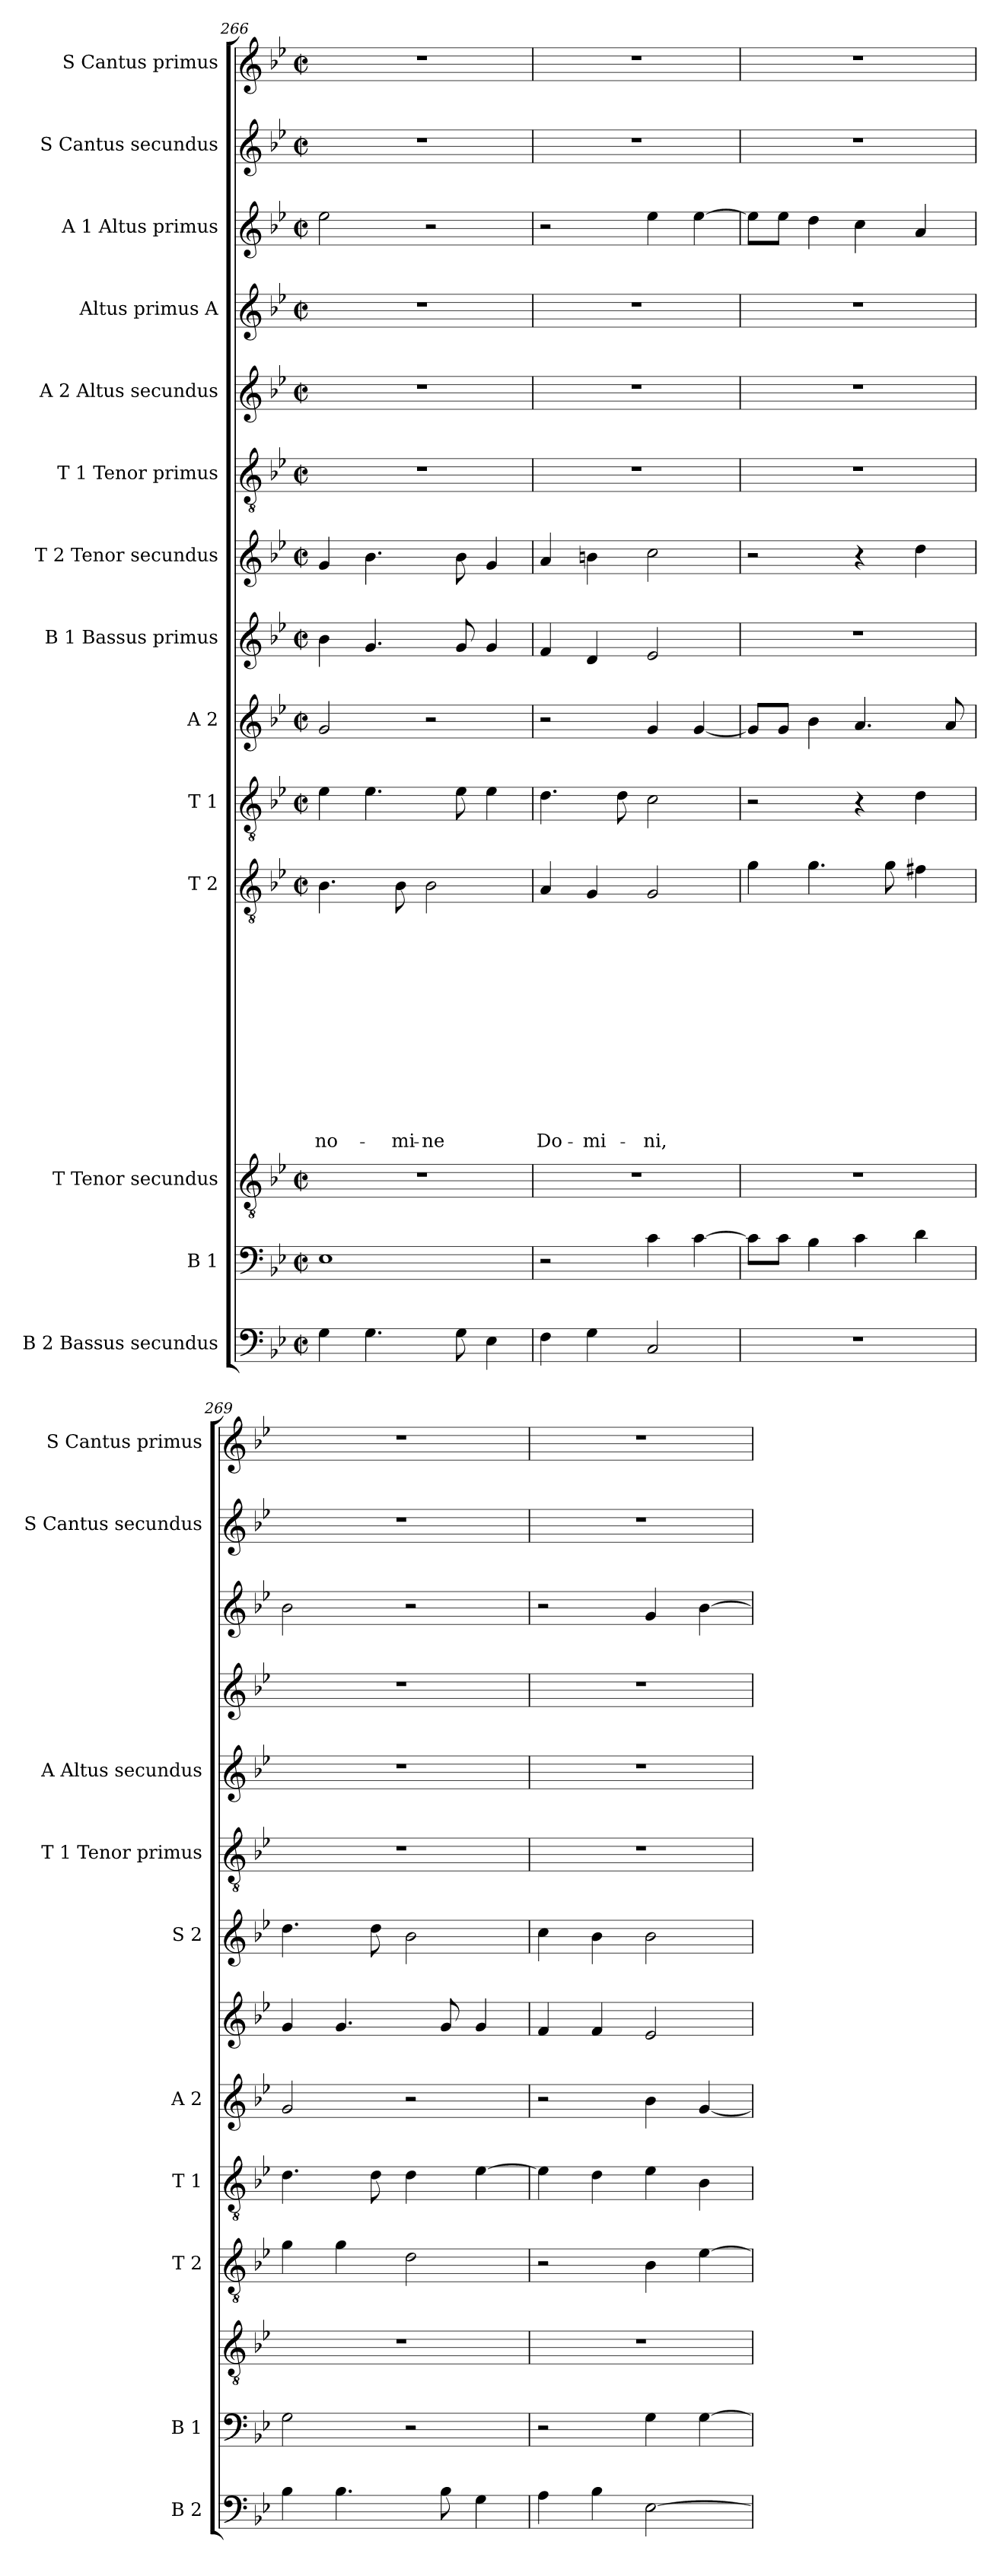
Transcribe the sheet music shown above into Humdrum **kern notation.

**kern	**kern	**kern	**kern	**text	**text	**text	**text	**text	**text	**text	**text	**text	**text	**text	**text	**text	**kern	**kern	**kern	**kern	**kern	**kern	**kern	**kern	**kern	**kern
*part14	*part13	*part12	*part11	*part11	*part11	*part11	*part11	*part11	*part11	*part11	*part11	*part11	*part11	*part11	*part11	*part11	*part10	*part9	*part8	*part7	*part6	*part5	*part4	*part3	*part2	*part1
*staff14	*staff13	*staff12	*staff11	*staff11	*staff11	*staff11	*staff11	*staff11	*staff11	*staff11	*staff11	*staff11	*staff11	*staff11	*staff11	*staff11	*staff10	*staff9	*staff8	*staff7	*staff6	*staff5	*staff4	*staff3	*staff2	*staff1
*I"B 2 Bassus secundus	*I"B 1	*I"T Tenor secundus	*I"T 2	*	*	*	*	*	*	*	*	*	*	*	*	*	*I"T 1	*I"A 2	*I"B 1 Bassus primus	*I"T 2 Tenor secundus	*I"T 1 Tenor primus	*I"A 2 Altus secundus	*I"Altus primus A	*I"A 1 Altus primus	*I"S Cantus secundus	*I"S Cantus primus
*I'B 2	*I'B 1	*	*I'T 2	*	*	*	*	*	*	*	*	*	*	*	*	*	*I'T 1	*I'A 2	*	*I'S 2	*I'T 1 Tenor primus	*I'A Altus secundus	*	*	*I'S Cantus secundus	*I'S Cantus primus
*clefF4	*clefF4	*clefGv2	*clefGv2	*	*	*	*	*	*	*	*	*	*	*	*	*	*clefGv2	*clefG2	*clefG2	*clefG2	*clefGv2	*clefG2	*clefG2	*clefG2	*clefG2	*clefG2
*k[b-e-]	*k[b-e-]	*k[b-e-]	*k[b-e-]	*	*	*	*	*	*	*	*	*	*	*	*	*	*k[b-e-]	*k[b-e-]	*k[b-e-]	*k[b-e-]	*k[b-e-]	*k[b-e-]	*k[b-e-]	*k[b-e-]	*k[b-e-]	*k[b-e-]
*B-:	*B-:	*B-:	*B-:	*	*	*	*	*	*	*	*	*	*	*	*	*	*B-:	*B-:	*B-:	*B-:	*B-:	*B-:	*B-:	*B-:	*B-:	*B-:
*M2/2	*M2/2	*M2/2	*M2/2	*	*	*	*	*	*	*	*	*	*	*	*	*	*M2/2	*M2/2	*M2/2	*M2/2	*M2/2	*M2/2	*M2/2	*M2/2	*M2/2	*M2/2
*met(c|)	*met(c|)	*met(c|)	*met(c|)	*	*	*	*	*	*	*	*	*	*	*	*	*	*met(c|)	*met(c|)	*met(c|)	*met(c|)	*met(c|)	*met(c|)	*met(c|)	*met(c|)	*met(c|)	*met(c|)
=266	=266	=266	=266	=266	=266	=266	=266	=266	=266	=266	=266	=266	=266	=266	=266	=266	=266	=266	=266	=266	=266	=266	=266	=266	=266	=266
!	!	!	!	!	!	!	!	!	!	!	!	!	!	!	!	!LO:LY:b	!	!	!	!	!	!	!	!	!	!
4G\	1E-	1r	4.B-\	.	.	.	.	.	.	.	.	.	.	.	.	no-	4e-\	2g/	4b-\	4g/	1r	1r	1r	2ee-\	1r	1r
4.G\	.	.	.	.	.	.	.	.	.	.	.	.	.	.	.	.	4.e-\	.	4.g/	4.b-\	.	.	.	.	.	.
!	!	!	!	!	!	!	!	!	!	!	!	!	!	!	!	!LO:LY:b	!	!	!	!	!	!	!	!	!	!
.	.	.	8B-\	.	.	.	.	.	.	.	.	.	.	.	.	-mi-	.	.	.	.	.	.	.	.	.	.
!	!	!	!	!	!	!	!	!	!	!	!	!	!	!	!	!LO:LY:b:rj	!	!	!	!	!	!	!	!	!	!
.	.	.	2B-\	.	.	.	.	.	.	.	.	.	.	.	.	-ne	.	2r	.	.	.	.	.	2r	.	.
8G\	.	.	.	.	.	.	.	.	.	.	.	.	.	.	.	.	8e-\	.	8g/	8b-\	.	.	.	.	.	.
4E-\	.	.	.	.	.	.	.	.	.	.	.	.	.	.	.	.	4e-\	.	4g/	4g/	.	.	.	.	.	.
=267	=267	=267	=267	=267	=267	=267	=267	=267	=267	=267	=267	=267	=267	=267	=267	=267	=267	=267	=267	=267	=267	=267	=267	=267	=267	=267
!	!	!	!	!	!	!	!	!	!	!	!	!	!	!	!	!LO:LY:b	!	!	!	!	!	!	!	!	!	!
4F\	2r	1r	4A/	.	.	.	.	.	.	.	.	.	.	.	.	Do-	4.d\	2r	4f/	4a/	1r	1r	1r	2r	1r	1r
!	!	!	!	!	!	!	!	!	!	!	!	!	!	!	!	!LO:LY:b	!	!	!	!	!	!	!	!	!	!
4G\	.	.	4G/	.	.	.	.	.	.	.	.	.	.	.	.	-mi-	.	.	4d/	4bn\	.	.	.	.	.	.
.	.	.	.	.	.	.	.	.	.	.	.	.	.	.	.	.	8d\	.	.	.	.	.	.	.	.	.
!	!	!	!	!	!	!	!	!	!	!	!	!	!	!	!	!LO:LY:b	!	!	!	!	!	!	!	!	!	!
2C/	4c\	.	2G/	.	.	.	.	.	.	.	.	.	.	.	.	-ni,	2c\	4g/	2e-/	2cc\	.	.	.	4ee-\	.	.
.	[>4c\	.	.	.	.	.	.	.	.	.	.	.	.	.	.	.	.	[<4g/	.	.	.	.	.	[>4ee-\	.	.
=268	=268	=268	=268	=268	=268	=268	=268	=268	=268	=268	=268	=268	=268	=268	=268	=268	=268	=268	=268	=268	=268	=268	=268	=268	=268	=268
1r	8c\L]	1r	4g\	.	.	.	.	.	.	.	.	.	.	.	.	.	2r	8g/L]	1r	2r	1r	1r	1r	8ee-\L]	1r	1r
.	8c\J	.	.	.	.	.	.	.	.	.	.	.	.	.	.	.	.	8g/J	.	.	.	.	.	8ee-\J	.	.
.	4B-\	.	4.g\	.	.	.	.	.	.	.	.	.	.	.	.	.	.	4b-\	.	.	.	.	.	4dd\	.	.
.	4c\	.	.	.	.	.	.	.	.	.	.	.	.	.	.	.	4r	4.a/	.	4r	.	.	.	4cc\	.	.
.	.	.	8g\	.	.	.	.	.	.	.	.	.	.	.	.	.	.	.	.	.	.	.	.	.	.	.
.	4d\	.	4f#X\	.	.	.	.	.	.	.	.	.	.	.	.	.	4d\	.	.	4dd\	.	.	.	4a/	.	.
.	.	.	.	.	.	.	.	.	.	.	.	.	.	.	.	.	.	8a/	.	.	.	.	.	.	.	.
=269	=269	=269	=269	=269	=269	=269	=269	=269	=269	=269	=269	=269	=269	=269	=269	=269	=269	=269	=269	=269	=269	=269	=269	=269	=269	=269
4B-\	2G\	1r	4g\	.	.	.	.	.	.	.	.	.	.	.	.	.	4.d\	2g/	4g/	4.dd\	1r	1r	1r	2b-\	1r	1r
4.B-\	.	.	4g\	.	.	.	.	.	.	.	.	.	.	.	.	.	.	.	4.g/	.	.	.	.	.	.	.
.	.	.	.	.	.	.	.	.	.	.	.	.	.	.	.	.	8d\	.	.	8dd\	.	.	.	.	.	.
.	2r	.	2d\	.	.	.	.	.	.	.	.	.	.	.	.	.	4d\	2r	.	2b-\	.	.	.	2r	.	.
8B-\	.	.	.	.	.	.	.	.	.	.	.	.	.	.	.	.	.	.	8g/	.	.	.	.	.	.	.
4G\	.	.	.	.	.	.	.	.	.	.	.	.	.	.	.	.	[<4e-\	.	4g/	.	.	.	.	.	.	.
!!LO:LB:g=z
=270	=270	=270	=270	=270	=270	=270	=270	=270	=270	=270	=270	=270	=270	=270	=270	=270	=270	=270	=270	=270	=270	=270	=270	=270	=270	=270
4A\	2r	1r	2r	.	.	.	.	.	.	.	.	.	.	.	.	.	4e-\]	2r	4f/	4cc\	1r	1r	1r	2r	1r	1r
4B-\	.	.	.	.	.	.	.	.	.	.	.	.	.	.	.	.	4d\	.	4f/	4b-\	.	.	.	.	.	.
[>2E-\	4G\	.	4B-\	.	.	.	.	.	.	.	.	.	.	.	.	.	4e-\	4b-\	2e-/	2b-\	.	.	.	4g/	.	.
.	[>4G\	.	[>4e-\	.	.	.	.	.	.	.	.	.	.	.	.	.	4B-\	[<4g/	.	.	.	.	.	[>4b-\	.	.
=	=	=	=	=	=	=	=	=	=	=	=	=	=	=	=	=	=	=	=	=	=	=	=	=	=	=
*-	*-	*-	*-	*-	*-	*-	*-	*-	*-	*-	*-	*-	*-	*-	*-	*-	*-	*-	*-	*-	*-	*-	*-	*-	*-	*-
